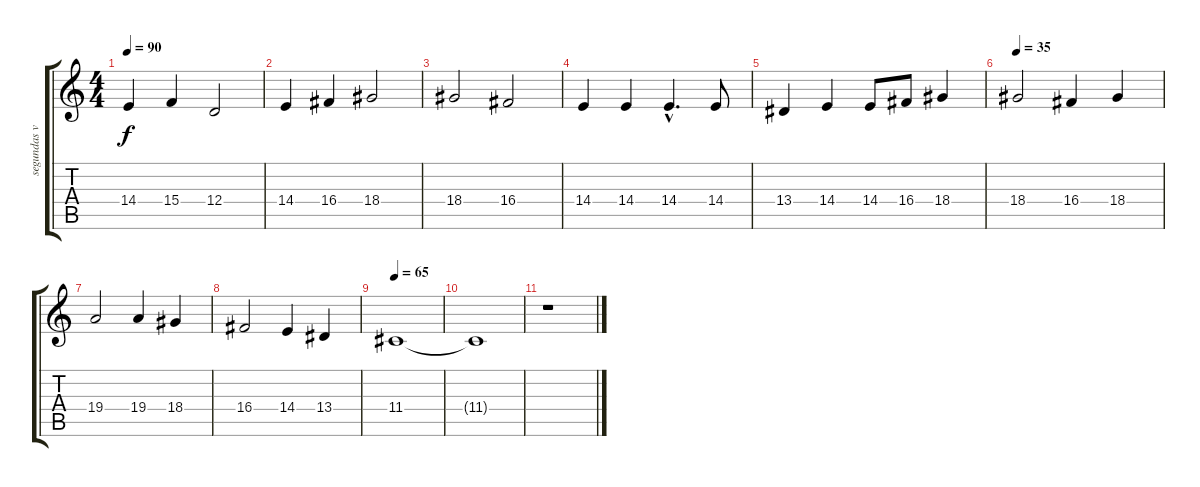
\track ("segundas voces(bajas)" "segundas v") {instrument lead6voice}
\staff {score tabs}
\tuning (E4 B3 G3 D3 A2 E2) {hide}
\ts (4 4)
\tempo 90
\clef g2
\ks c
14.4.4{dy f} 15.4.4 12.4.2 |
14.4.4 16.4.4 18.4.2 |
18.4.2 16.4.2 |
14.4.4 14.4.4 14.4{hac}.4{d} 14.4.8 |
13.4.4 14.4.4 14.4.8 16.4.8 18.4.4 |
\tempo 35
18.4.2 16.4.4 18.4.4 |
19.4.2 19.4.4 18.4.4 |
16.4.2 14.4.4 13.4.4 |
\tempo 65
11.4.1 |
11.4{t}.1 |
r.1
